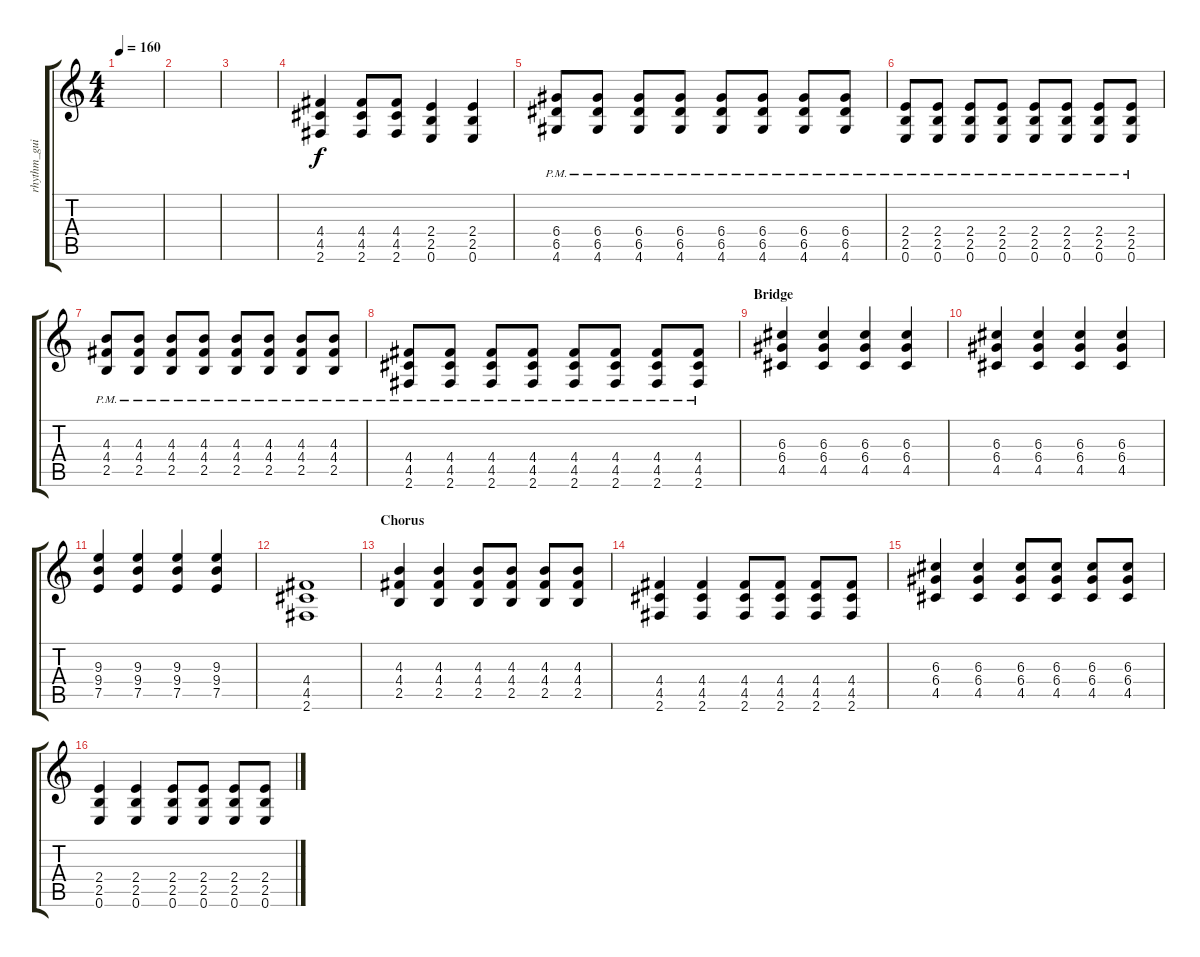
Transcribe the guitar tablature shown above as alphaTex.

\track ("rhythm_guitar" "rhythm_gui") {instrument distortionguitar}
\staff {score tabs}
\tuning (E4 B3 G3 D3 A2 E2) {hide}
\ts (4 4)
\tempo 160
\clef g2
\ks c
|
|
|
(4.4 4.5 2.6).4 (4.4 4.5 2.6).8 (4.4 4.5 2.6).8 (2.4 2.5 0.6).4 (2.4 2.5 0.6).4 |
(6.4{pm} 6.5{pm} 4.6{pm}).8 (6.4{pm} 6.5{pm} 4.6{pm}).8 (6.4{pm} 6.5{pm} 4.6{pm}).8 (6.4{pm} 6.5{pm} 4.6{pm}).8 (6.4{pm} 6.5{pm} 4.6{pm}).8 (6.4{pm} 6.5{pm} 4.6{pm}).8 (6.4{pm} 6.5{pm} 4.6{pm}).8 (6.4{pm} 6.5{pm} 4.6{pm}).8 |
(2.4{pm} 2.5{pm} 0.6{pm}).8 (2.4{pm} 2.5{pm} 0.6{pm}).8 (2.4{pm} 2.5{pm} 0.6{pm}).8 (2.4{pm} 2.5{pm} 0.6{pm}).8 (2.4{pm} 2.5{pm} 0.6{pm}).8 (2.4{pm} 2.5{pm} 0.6{pm}).8 (2.4{pm} 2.5{pm} 0.6{pm}).8 (2.4{pm} 2.5{pm} 0.6{pm}).8 |
(4.3 4.4{pm} 2.5{pm}).8 (4.3 4.4{pm} 2.5{pm}).8 (4.3 4.4{pm} 2.5{pm}).8 (4.3 4.4{pm} 2.5{pm}).8 (4.3 4.4{pm} 2.5{pm}).8 (4.3 4.4{pm} 2.5{pm}).8 (4.3 4.4{pm} 2.5{pm}).8 (4.3 4.4{pm} 2.5{pm}).8 |
(4.4{pm} 4.5{pm} 2.6{pm}).8 (4.4{pm} 4.5{pm} 2.6{pm}).8 (4.4{pm} 4.5{pm} 2.6{pm}).8 (4.4{pm} 4.5{pm} 2.6{pm}).8 (4.4{pm} 4.5{pm} 2.6{pm}).8 (4.4{pm} 4.5{pm} 2.6{pm}).8 (4.4{pm} 4.5{pm} 2.6{pm}).8 (4.4{pm} 4.5{pm} 2.6{pm}).8 |
\section ("" "Bridge")
(6.3 6.4 4.5).4 (6.3 6.4 4.5).4 (6.3 6.4 4.5).4 (6.3 6.4 4.5).4 |
(6.3 6.4 4.5).4 (6.3 6.4 4.5).4 (6.3 6.4 4.5).4 (6.3 6.4 4.5).4 |
(9.3 9.4 7.5).4 (9.3 9.4 7.5).4 (9.3 9.4 7.5).4 (9.3 9.4 7.5).4 |
(4.4 4.5 2.6).1 |
\section ("" "Chorus")
(4.3 4.4 2.5).4 (4.3 4.4 2.5).4 (4.3 4.4 2.5).8 (4.3 4.4 2.5).8 (4.3 4.4 2.5).8 (4.3 4.4 2.5).8 |
(4.4 4.5 2.6).4 (4.4 4.5 2.6).4 (4.4 4.5 2.6).8 (4.4 4.5 2.6).8 (4.4 4.5 2.6).8 (4.4 4.5 2.6).8 |
(6.3 6.4 4.5).4 (6.3 6.4 4.5).4 (6.3 6.4 4.5).8 (6.3 6.4 4.5).8 (6.3 6.4 4.5).8 (6.3 6.4 4.5).8 |
(2.4 2.5 0.6).4 (2.4 2.5 0.6).4 (2.4 2.5 0.6).8 (2.4 2.5 0.6).8 (2.4 2.5 0.6).8 (2.4 2.5 0.6).8
